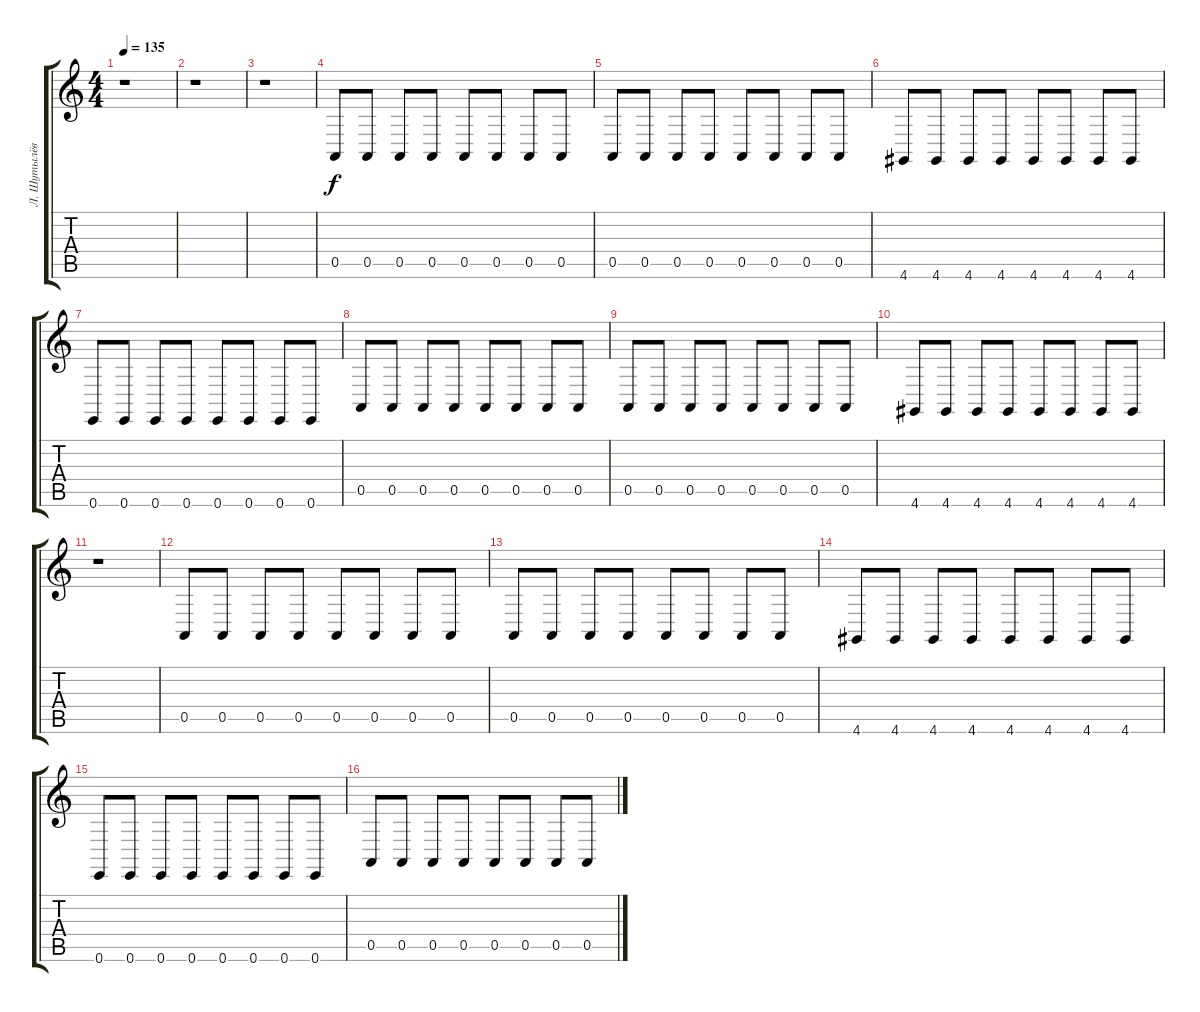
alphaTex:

\track ("Л. Шутылёв" "Л. Шутылёв") {instrument brightacousticpiano}
\staff {score tabs}
\tuning (E4 B3 G3 D3 A2 E2) {hide}
\ts (4 4)
\tempo 135
\clef g2
\ks c
r.1{dy f} |
r.1 |
r.1 |
0.5.8 0.5.8 0.5.8 0.5.8 0.5.8 0.5.8 0.5.8 0.5.8 |
0.5.8 0.5.8 0.5.8 0.5.8 0.5.8 0.5.8 0.5.8 0.5.8 |
4.6.8 4.6.8 4.6.8 4.6.8 4.6.8 4.6.8 4.6.8 4.6.8 |
0.6.8 0.6.8 0.6.8 0.6.8 0.6.8 0.6.8 0.6.8 0.6.8 |
0.5.8 0.5.8 0.5.8 0.5.8 0.5.8 0.5.8 0.5.8 0.5.8 |
0.5.8 0.5.8 0.5.8 0.5.8 0.5.8 0.5.8 0.5.8 0.5.8 |
4.6.8 4.6.8 4.6.8 4.6.8 4.6.8 4.6.8 4.6.8 4.6.8 |
r.1 |
0.5.8 0.5.8 0.5.8 0.5.8 0.5.8 0.5.8 0.5.8 0.5.8 |
0.5.8 0.5.8 0.5.8 0.5.8 0.5.8 0.5.8 0.5.8 0.5.8 |
4.6.8 4.6.8 4.6.8 4.6.8 4.6.8 4.6.8 4.6.8 4.6.8 |
0.6.8 0.6.8 0.6.8 0.6.8 0.6.8 0.6.8 0.6.8 0.6.8 |
0.5.8 0.5.8 0.5.8 0.5.8 0.5.8 0.5.8 0.5.8 0.5.8
